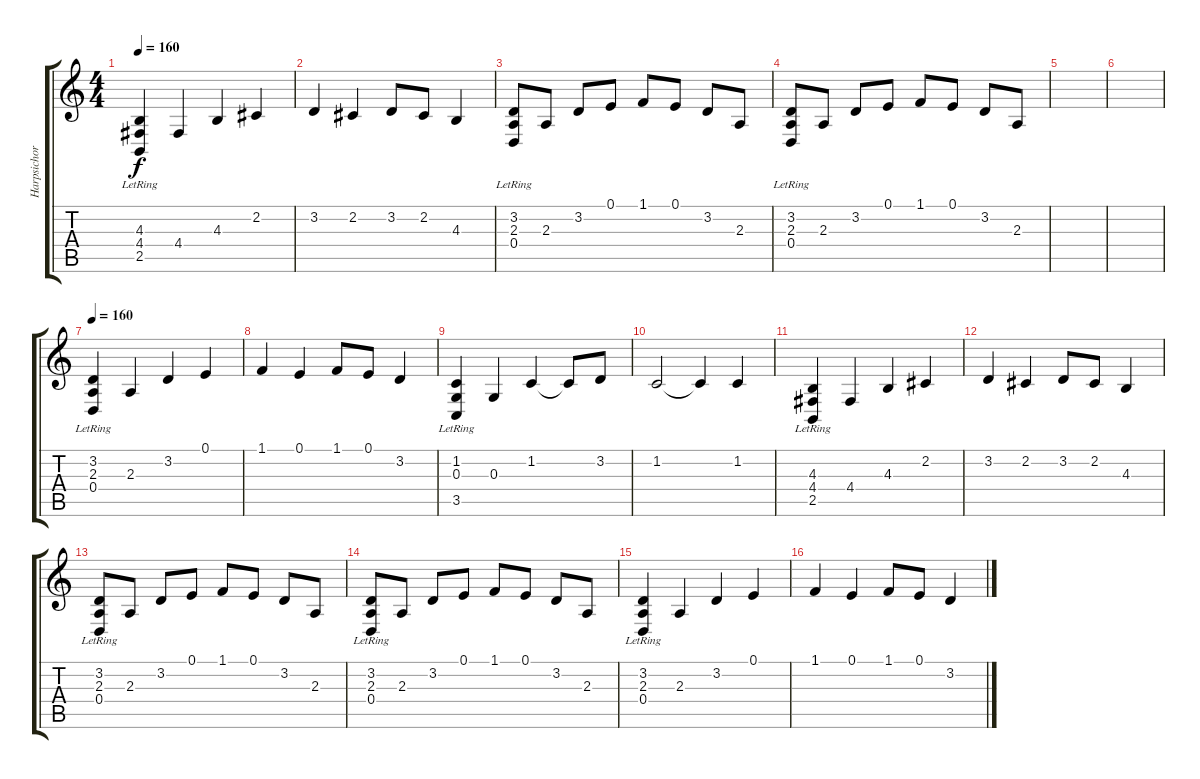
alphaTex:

\track ("Harpsichord" "Harpsichor") {instrument harpsichord}
\staff {score tabs}
\tuning (E4 B3 G3 D3 A2 E2) {hide}
\ts (4 4)
\tempo 160
\clef g2
\ks c
(4.3{lr} 4.4{lr} 2.5{lr}).4{dy f} 4.4.4 4.3.4 2.2.4 |
3.2.4 2.2.4 3.2.8 2.2.8 4.3.4 |
(3.2{lr} 2.3{lr} 0.4{lr}).8 2.3.8 3.2.8 0.1.8 1.1.8 0.1.8 3.2.8 2.3.8 |
(3.2{lr} 2.3{lr} 0.4{lr}).8 2.3.8 3.2.8 0.1.8 1.1.8 0.1.8 3.2.8 2.3.8 |
|
|
\tempo 160
(3.2{lr} 2.3{lr} 0.4{lr}).4 2.3.4 3.2.4 0.1.4 |
1.1.4 0.1.4 1.1.8 0.1.8 3.2.4 |
(1.2{lr} 0.3{lr} 3.5{lr}).4 0.3.4 1.2.4 1.2{t}.8 3.2.8 |
1.2.2 1.2{t}.4 1.2.4 |
(4.3{lr} 4.4{lr} 2.5{lr}).4 4.4.4 4.3.4 2.2.4 |
3.2.4 2.2.4 3.2.8 2.2.8 4.3.4 |
(3.2{lr} 2.3{lr} 0.4{lr}).8 2.3.8 3.2.8 0.1.8 1.1.8 0.1.8 3.2.8 2.3.8 |
(3.2{lr} 2.3{lr} 0.4{lr}).8 2.3.8 3.2.8 0.1.8 1.1.8 0.1.8 3.2.8 2.3.8 |
(3.2{lr} 2.3{lr} 0.4{lr}).4 2.3.4 3.2.4 0.1.4 |
1.1.4 0.1.4 1.1.8 0.1.8 3.2.4
